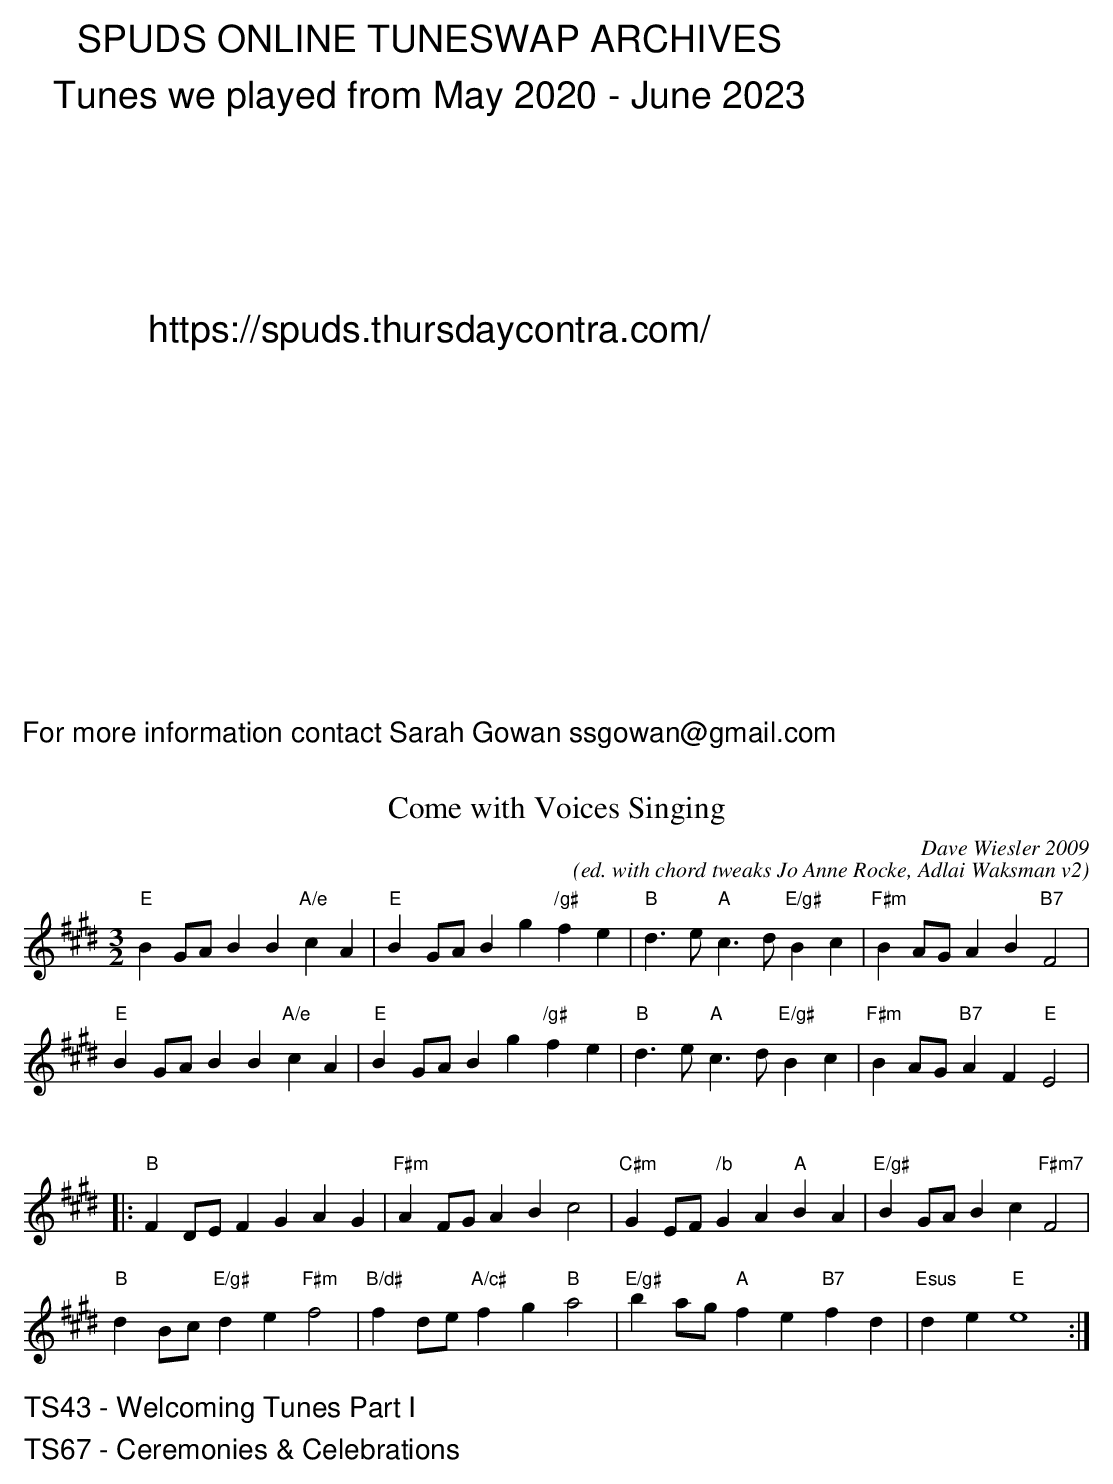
X:1
T:Come with Voices Singing
C:Dave Wiesler 2009
C:(ed. with chord tweaks Jo Anne Rocke, Adlai Waksman v2)
M:3/2
L:1/8
K:Emaj
"E"B2GA B2B2 "A/e"c2A2|"E"B2GA B2g2 "/g#"f2e2|\
"B"d3e "A"c3d "E/g#"B2c2|"F#m"B2AG A2B2"B7"F4|
"E"B2GA B2B2 "A/e"c2A2|"E"B2GA B2g2 "/g#"f2e2|\
"B"d3e "A"c3d "E/g#"B2c2|"F#m"B2AG"B7"A2F2"E"E4|
%%vskip .30in
|:"B"F2DE F2G2 A2G2|"F#m"A2FG A2B2 c4|\
"C#m"G2EF "/b"G2A2 "A"B2A2|"E/g#"B2GA B2c2 "F#m7"F4|
"B"d2Bc "E/g#"d2e2 "F#m"f4|"B/d#"f2de "A/c#"f2g2"B"a4|\
"E/g#"b2ag"A"f2e2"B7"f2d2|"Esus"d2e2 "E"e8:|]
